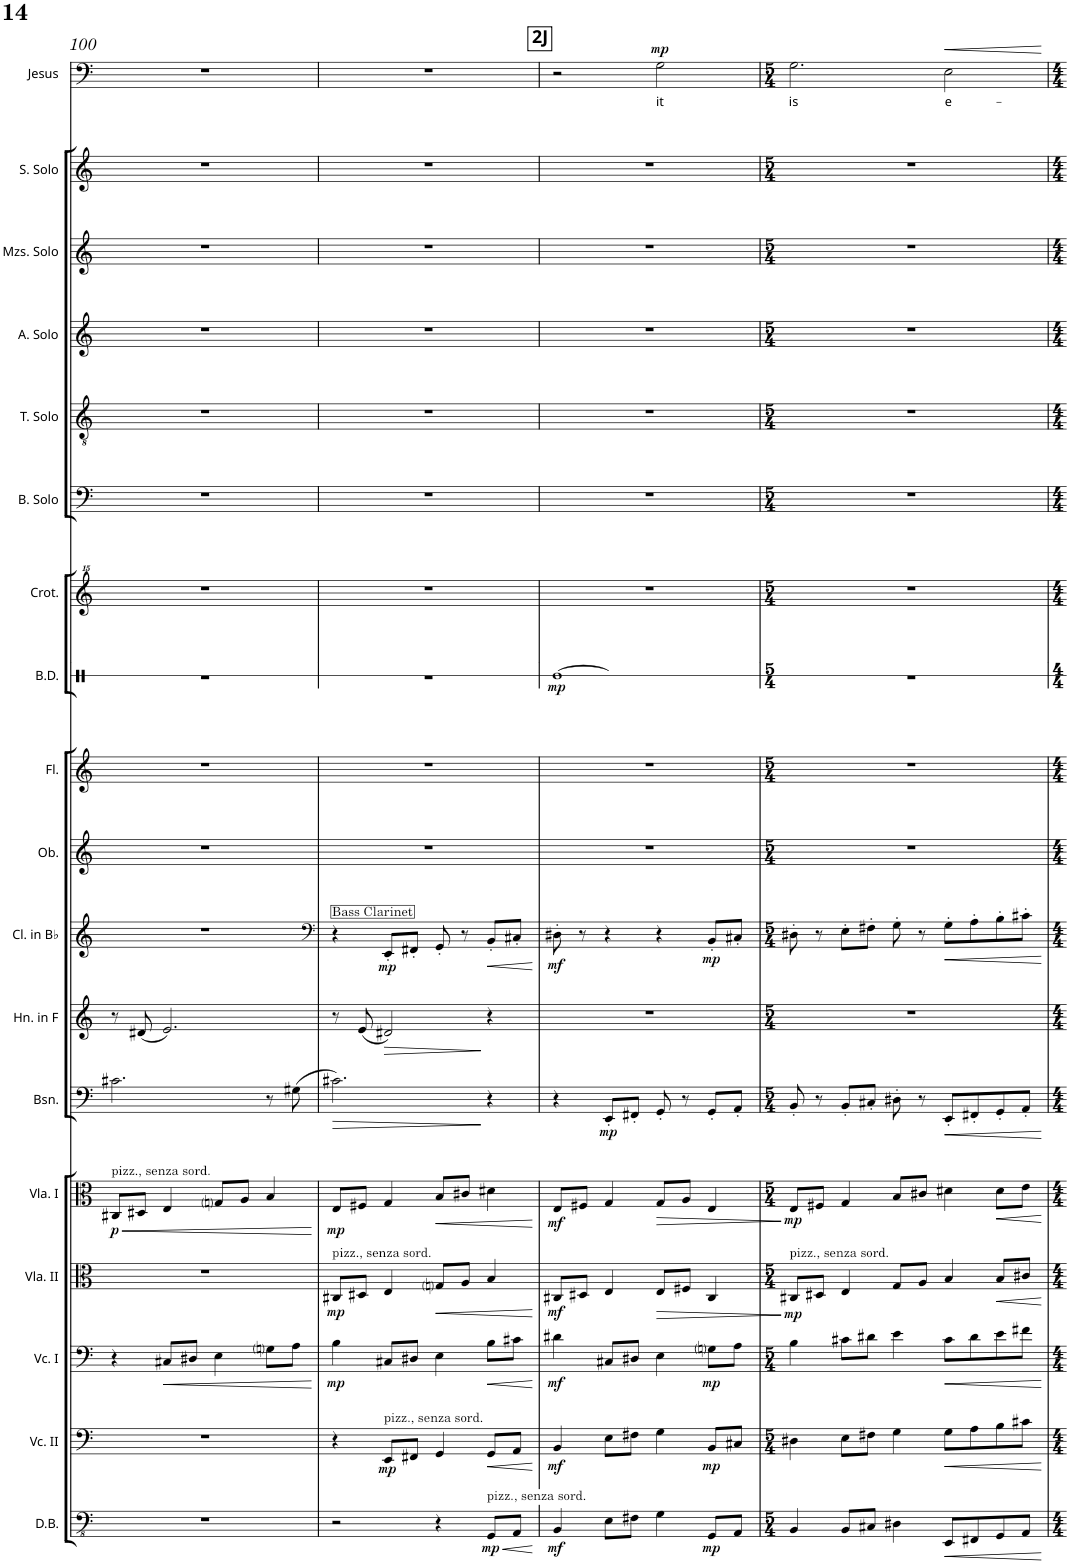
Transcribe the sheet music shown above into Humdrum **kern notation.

**kern	**dynam	**kern	**dynam	**kern	**dynam	**kern	**dynam	**kern	**dynam	**kern	**dynam	**kern	**dynam	**kern	**dynam	**kern	**kern	**kern	**dynam	**kern	**kern	**kern	**kern	**kern	**kern	**kern	**text	**dynam
*part18	*part18	*part17	*part17	*part16	*part16	*part15	*part15	*part14	*part14	*part13	*part13	*part12	*part12	*part11	*part11	*part10	*part9	*part8	*part8	*part7	*part6	*part5	*part4	*part3	*part2	*part1	*part1	*part1
*staff18	*staff18	*staff17	*staff17	*staff16	*staff16	*staff15	*staff15	*staff14	*staff14	*staff13	*staff13	*staff12	*staff12	*staff11	*staff11	*staff10	*staff9	*staff8	*staff8	*staff7	*staff6	*staff5	*staff4	*staff3	*staff2	*staff1	*staff1	*staff1
*I"Double Bass	*	*I"Violoncello II	*	*I"Violoncello I	*	*I"Viola II	*	*I"Viola I	*	*I"Bassoon	*	*I"Horn in F	*	*I"Clarinet in Bb	*	*I"Oboe	*I"Flute	*I"Bass Drum	*	*I"Crotales	*I"Bass Solo	*I"Tenor Solo	*I"Alto Solo	*I"Mezzo-soprano Solo	*I"Soprano Solo	*I"Jesus (Baritone Solo)	*	*
*I'D.B.	*	*I'Vc. II	*	*I'Vc. I	*	*I'Vla. II	*	*I'Vla. I	*	*I'Bsn.	*	*I'Hn. in F	*	*I'Cl. in Bb	*	*I'Ob.	*I'Fl.	*I'B.D.	*	*I'Crot.	*I'B. Solo	*I'T. Solo	*I'A. Solo	*I'Mzs. Solo	*I'S. Solo	*I'Jesus	*	*
!!LO:PB:g=z
*clefFv4	*	*clefF4	*	*clefF4	*	*clefC3	*	*clefC3	*	*clefF4	*	*clefG2	*	*clefG2	*	*clefG2	*clefG2	*clefX	*	*clefG^^2	*clefF4	*clefGv2	*clefG2	*clefG2	*clefG2	*clefF4	*	*
*Trd7c12	*	*	*	*	*	*	*	*	*	*	*	*Trd4c7	*	*Trd1c2	*	*	*	*	*	*	*	*	*	*	*	*	*	*
*k[]	*	*k[]	*	*k[]	*	*k[]	*	*k[]	*	*k[]	*	*k[]	*	*k[]	*	*k[]	*k[]	*k[]	*	*k[]	*k[]	*k[]	*k[]	*k[]	*k[]	*k[]	*	*
*M4/4	*	*M4/4	*	*M4/4	*	*M4/4	*	*M4/4	*	*M4/4	*	*M4/4	*	*M4/4	*	*M4/4	*M4/4	*M4/4	*	*M4/4	*M4/4	*M4/4	*M4/4	*M4/4	*M4/4	*M4/4	*	*
=100	=100	=100	=100	=100	=100	=100	=100	=100	=100	=100	=100	=100	=100	=100	=100	=100	=100	=100	=100	=100	=100	=100	=100	=100	=100	=100	=100	=100
!	!	!	!	!	!	!	!	!LO:TX:a:t=pizz., senza sord.	!	!	!	!	!	!	!	!	!	!	!	!	!	!	!	!	!	!	!	!
!	!	!	!	!	!	!	!	!	!LO:HP:b	!	!	!	!	!	!	!	!	!	!	!	!	!	!	!	!	!	!	!
!	!	!	!	!	!	!	!	!	!LO:DY:n=1:b	!	!	!	!	!	!	!	!	!	!	!	!	!	!	!	!	!	!	!
1r	.	1r	.	4r	.	1r	.	8C#X/L	< p	2.c#X\	.	8r	.	1r	.	1r	1r	1r	.	1r	1r	1r	1r	1r	1r	1r	.	.
.	.	.	.	.	.	.	.	8D#X/J	.	.	.	(8d#X/	.	.	.	.	.	.	.	.	.	.	.	.	.	.	.	.
!	!	!	!	!	!LO:HP:b	!	!	!	!	!	!	!	!	!	!	!	!	!	!	!	!	!	!	!	!	!	!	!
.	.	.	.	8C#X/L	<	.	.	4E/	.	.	.	2.e/)	.	.	.	.	.	.	.	.	.	.	.	.	.	.	.	.
.	.	.	.	8D#X/J	.	.	.	.	.	.	.	.	.	.	.	.	.	.	.	.	.	.	.	.	.	.	.	.
.	.	.	.	4E\	.	.	.	8Gni/L	.	.	.	.	.	.	.	.	.	.	.	.	.	.	.	.	.	.	.	.
.	.	.	.	.	.	.	.	8A/J	.	.	.	.	.	.	.	.	.	.	.	.	.	.	.	.	.	.	.	.
.	.	.	.	8Gni\L	.	.	.	4B/	.	8r	.	.	.	.	.	.	.	.	.	.	.	.	.	.	.	.	.	.
.	.	.	.	8A\J	.	.	.	.	.	(8G#X\	.	.	.	.	.	.	.	.	.	.	.	.	.	.	.	.	.	.
.	.	.	.	.	[	.	.	.	[	.	.	.	.	.	.	.	.	.	.	.	.	.	.	.	.	.	.	.
=101	=101	=101	=101	=101	=101	=101	=101	=101	=101	=101	=101	=101	=101	=101	=101	=101	=101	=101	=101	=101	=101	=101	=101	=101	=101	=101	=101	=101
*	*	*	*	*	*	*	*	*	*	*	*	*	*	*clefF4	*	*	*	*	*	*	*	*	*	*	*	*	*	*
!	!	!	!	!	!	!	!	!	!	!	!	!	!	!LO:TX:a:t=Bass Clarinet	!	!	!	!	!	!	!	!	!	!	!	!	!	!
!	!	!	!	!	!	!LO:TX:a:t=pizz., senza sord.	!	!	!	!	!	!	!	!	!	!	!	!	!	!	!	!	!	!	!	!	!	!
!	!	!	!	!	!LO:DY:b	!	!LO:DY:b	!	!LO:DY:b	!	!LO:HP:b	!	!	!	!	!	!	!	!	!	!	!	!	!	!	!	!	!
2r	.	4r	.	4B\	mp	8C#X/L	mp	8E/L	mp	2.c#X\)	>	8r	.	4r	.	1r	1r	1r	.	1r	1r	1r	1r	1r	1r	1r	.	.
.	.	.	.	.	.	8D#X/J	.	8F#X/J	.	.	.	(8e/	.	.	.	.	.	.	.	.	.	.	.	.	.	.	.	.
!	!	!LO:TX:a:t=pizz., senza sord.	!	!	!	!	!	!	!	!	!	!	!	!	!	!	!	!	!	!	!	!	!	!	!	!	!	!
!	!	!	!LO:DY:b	!	!	!	!	!	!	!	!	!	!LO:HP:b	!	!LO:DY:b	!	!	!	!	!	!	!	!	!	!	!	!	!
.	.	8EE/L	mp	8C#X/L	.	4E/	.	4G/	.	.	.	2d#X/)	>	8EE'/L	mp	.	.	.	.	.	.	.	.	.	.	.	.	.
.	.	8FF#X/J	.	8D#X/J	.	.	.	.	.	.	.	.	.	8FF#X'/J	.	.	.	.	.	.	.	.	.	.	.	.	.	.
!	!	!	!	!	!	!	!LO:HP:b	!	!LO:HP:b	!	!	!	!	!	!	!	!	!	!	!	!	!	!	!	!	!	!	!
4r	.	4GG/	.	4E\	.	8Gni/L	<	8B/L	<	.	.	.	.	8GG'/	.	.	.	.	.	.	.	.	.	.	.	.	.	.
.	.	.	.	.	.	8A/J	.	8c#X/J	.	.	.	.	.	8r	.	.	.	.	.	.	.	.	.	.	.	.	.	.
!LO:TX:a:t=pizz., senza sord.	!	!	!	!	!	!	!	!	!	!	!	!	!	!	!	!	!	!	!	!	!	!	!	!	!	!	!	!
!	!LO:HP:b	!	!LO:HP:b	!	!LO:HP:b	!	!	!	!	!	!	!	!	!	!LO:HP:b	!	!	!	!	!	!	!	!	!	!	!	!	!
!	!LO:DY:n=1:b	!	!	!	!	!	!	!	!	!	!	!	!	!	!	!	!	!	!	!	!	!	!	!	!	!	!	!
8GGG/L	< mp	8GG/L	<	8B\L	<	4B/	.	4d#X\	.	4r	]	4r	]	8BB'/L	<	.	.	.	.	.	.	.	.	.	.	.	.	.
8AAA/J	.	8AA/J	.	8c#X\J	.	.	.	.	.	.	.	.	.	8C#X'/J	.	.	.	.	.	.	.	.	.	.	.	.	.	.
.	[	.	[	.	[	.	[	.	[	.	.	.	.	.	[	.	.	.	.	.	.	.	.	.	.	.	.	.
!!LO:REH:place=s1:a:B:cj:fs=14:t=2J
=102	=102	=102	=102	=102	=102	=102	=102	=102	=102	=102	=102	=102	=102	=102	=102	=102	=102	=102	=102	=102	=102	=102	=102	=102	=102	=102	=102	=102
!	!LO:DY:b	!	!LO:DY:b	!	!LO:DY:b	!	!LO:DY:b	!	!LO:DY:b	!	!	!	!	!	!LO:DY:b	!	!	!LO:N:head=open	!LO:DY:b	!	!	!	!	!	!	!	!	!
4BBB/	mf	4BB/	mf	4d#X\	mf	8C#X/L	mf	8E/L	mf	4r	.	1r	.	8D#X'\	mf	1r	1r	[4Re	mp	1r	1r	1r	1r	1r	1r	2r	.	.
.	.	.	.	.	.	8D#X/J	.	8F#X/J	.	.	.	.	.	8r	.	.	.	.	.	.	.	.	.	.	.	.	.	.
!	!	!	!	!	!	!	!	!	!	!	!LO:DY:b	!	!	!	!	!	!	!	!	!	!	!	!	!	!	!	!	!
8EE\L	.	8E\L	.	8C#X/L	.	4E/	.	4G/	.	8EE'/L	mp	.	.	4r	.	.	.	4Re]	.	.	.	.	.	.	.	.	.	.
8FF#X\J	.	8F#X\J	.	8D#X/J	.	.	.	.	.	8FF#X'/J	.	.	.	.	.	.	.	.	.	.	.	.	.	.	.	.	.	.
!	!	!	!	!	!	!	!LO:HP:b	!	!LO:HP:b	!	!	!	!	!	!	!	!	!	!	!	!	!	!	!	!	!	!LO:LY:b	!LO:DY:a
4GG\	.	4G\	.	4E\	.	8E/L	>	8G/L	>	8GG'/	.	.	.	4r	.	.	.	2ryy	.	.	.	.	.	.	.	2G\	it	mp
.	.	.	.	.	.	8F#X/J	.	8A/J	.	8r	.	.	.	.	.	.	.	.	.	.	.	.	.	.	.	.	.	.
!	!LO:DY:b	!	!LO:DY:b	!	!LO:DY:b	!	!	!	!	!	!	!	!	!	!LO:DY:b	!	!	!	!	!	!	!	!	!	!	!	!	!
8GGG/L	mp	8BB/L	mp	8Gni\L	mp	4C#/	.	4E/	.	8GG'/L	.	.	.	8BB'/L	mp	.	.	.	.	.	.	.	.	.	.	.	.	.
8AAA/J	.	8C#X/J	.	8A\J	.	.	.	.	.	8AA'/J	.	.	.	8C#X'/J	.	.	.	.	.	.	.	.	.	.	.	.	.	.
.	.	.	.	.	.	.	]	.	]	.	.	.	.	.	.	.	.	.	.	.	.	.	.	.	.	.	.	.
=103	=103	=103	=103	=103	=103	=103	=103	=103	=103	=103	=103	=103	=103	=103	=103	=103	=103	=103	=103	=103	=103	=103	=103	=103	=103	=103	=103	=103
*M5/4	*	*M5/4	*	*M5/4	*	*M5/4	*	*M5/4	*	*M5/4	*	*M5/4	*	*M5/4	*	*M5/4	*M5/4	*M5/4	*	*M5/4	*M5/4	*M5/4	*M5/4	*M5/4	*M5/4	*M5/4	*	*
!	!	!	!	!	!	!LO:TX:a:t=pizz., senza sord.	!	!	!	!	!	!	!	!	!	!	!	!	!	!	!	!	!	!	!	!	!	!
!	!	!	!	!	!	!	!LO:DY:b	!	!LO:DY:b	!	!	!	!	!	!	!	!	!	!	!	!	!	!	!	!	!	!LO:LY:b	!
4BBB/	.	4D#X\	.	4B\	.	8C#X/L	mp	8E/L	mp	8BB'/	.	4%5r	.	8D#X'\	.	4%5r	4%5r	4%5r	.	4%5r	4%5r	4%5r	4%5r	4%5r	4%5r	2.G\	is	.
.	.	.	.	.	.	8D#X/J	.	8F#X/J	.	8r	.	.	.	8r	.	.	.	.	.	.	.	.	.	.	.	.	.	.
8BBB/L	.	8E\L	.	8c#X\L	.	4E/	.	4G/	.	8BB'/L	.	.	.	8E'\L	.	.	.	.	.	.	.	.	.	.	.	.	.	.
8CC#X/J	.	8F#X\J	.	8d#X\J	.	.	.	.	.	8C#X'/J	.	.	.	8F#X'\J	.	.	.	.	.	.	.	.	.	.	.	.	.	.
4DD#X\	.	4G\	.	4e\	.	8G/L	.	8B/L	.	8D#X'\	.	.	.	8G'\	.	.	.	.	.	.	.	.	.	.	.	.	.	.
.	.	.	.	.	.	8A/J	.	8c#X/J	.	8r	.	.	.	8r	.	.	.	.	.	.	.	.	.	.	.	.	.	.
!	!LO:HP:b	!	!LO:HP:b	!	!LO:HP:b	!	!	!	!	!	!LO:HP:b	!	!	!	!LO:HP:b	!	!	!	!	!	!	!	!	!	!	!	!LO:LY:b	!LO:HP:b
8EEE/L	<	8G\L	<	8c#\L	<	4B/	.	4d#X\	.	8EE'/L	<	.	.	8G'\L	<	.	.	.	.	.	.	.	.	.	.	2E\	e-	<
8FFF#X/	.	8A\	.	8d#\	.	.	.	.	.	8FF#X'/	.	.	.	8A'\	.	.	.	.	.	.	.	.	.	.	.	.	.	.
!	!	!	!	!	!	!	!LO:HP:b	!	!LO:HP:b	!	!	!	!	!	!	!	!	!	!	!	!	!	!	!	!	!	!	!
8GGG/	.	8B\	.	8e\	.	8B/L	<	8d#\L	<	8GG'/	.	.	.	8B'\	.	.	.	.	.	.	.	.	.	.	.	.	.	.
8AAA/J	.	8c#X\J	.	8f#X\J	.	8c#X/J	.	8e\J	.	8AA'/J	.	.	.	8c#X'\J	.	.	.	.	.	.	.	.	.	.	.	.	.	.
.	[	.	[	.	[	.	[	.	[	.	[	.	.	.	[	.	.	.	.	.	.	.	.	.	.	.	.	[
=	=	=	=	=	=	=	=	=	=	=	=	=	=	=	=	=	=	=	=	=	=	=	=	=	=	=	=	=
*-	*-	*-	*-	*-	*-	*-	*-	*-	*-	*-	*-	*-	*-	*-	*-	*-	*-	*-	*-	*-	*-	*-	*-	*-	*-	*-	*-	*-
